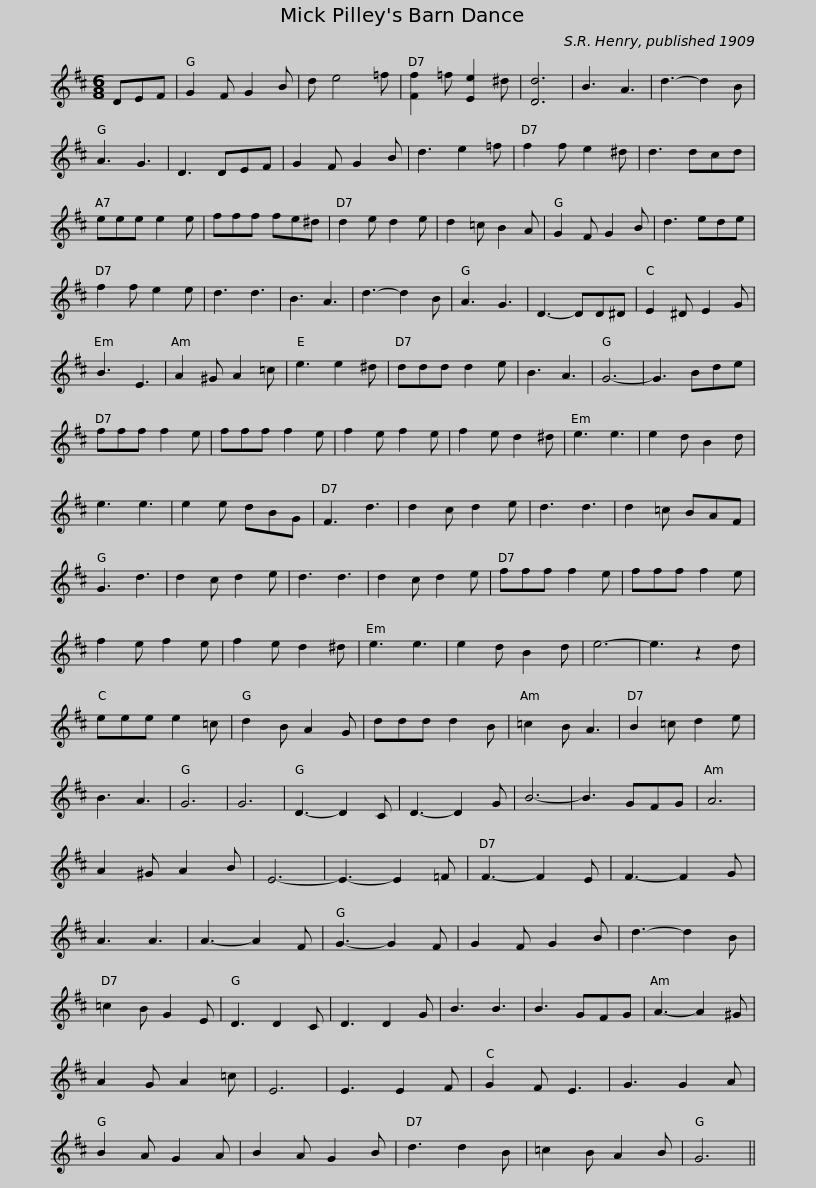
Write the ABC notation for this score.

X:1
L:1/8
M:6/8
I:linebreak $
K:D
V:1 treble
V:1
 DEF | G2 F G2 B | d e4 =f | [Ff]2 =f [Ee]2 ^d | [Dd]6 | %5
 B3 A3 | d3- d2 B | A3 G3 | D3 DEF | G2 F G2 B |$ %10
 d3 e2 =f | f2 f e2 ^d | d3 dcd | eee e2 e | fff fe^d | %15
 d2 e d2 e | d2 =c B2 A | G2 F G2 B | d3 ede |$ f2 f e2 e | %20
 d3 d3 | B3 A3 | d3- d2 B | A3 G3 | D3- DD^D | %25
 E2 ^D E2 G | B3 E3 | A2 ^G A2 =c | e3 e2 ^d |$ ddd d2 e | %30
 B3 A3 | G6- | G3 Bde | fff f2 e | fff f2 e | %35
 f2 e f2 e | f2 e d2 ^d | e3 e3 | e2 d B2 d |$ e3 e3 | %40
 e2 e dBG | F3 d3 | d2 c d2 e | d3 d3 | d2 =c BAF | %45
 G3 d3 | d2 c d2 e | d3 d3 | d2 c d2 e |$ fff f2 e | %50
 fff f2 e | f2 e f2 e | f2 e d2 ^d | e3 e3 | e2 d B2 d | %55
 e6- | e3 z2 d | eee e2 =c | d2 B A2 G |$ ddd d2 B | %60
 =c2 B A3 | B2 =c d2 e | B3 A3 | G6 | G6 | %65
 D3- D2 C | D3- D2 G | B6- | B3 GFG | A6 |$ %70
 A2 ^G A2 B | E6- | E3- E2 =F | F3- F2 E | F3- F2 G | %75
 A3 A3 | A3- A2 F | G3- G2 F | G2 F G2 B | d3- d2 B |$ %80
 =c2 B G2 E | D3 D2 C | D3 D2 G | B3 B3 | B3 GFG | %85
 A3- A2 ^G | A2 G A2 =c | E6 | E3 E2 F | G2 F E3 |$ %90
 G3 G2 A | B2 A G2 A | B2 A G2 B | d3 d2 B | =c2 B A2 B | %95
 G6 || %96
